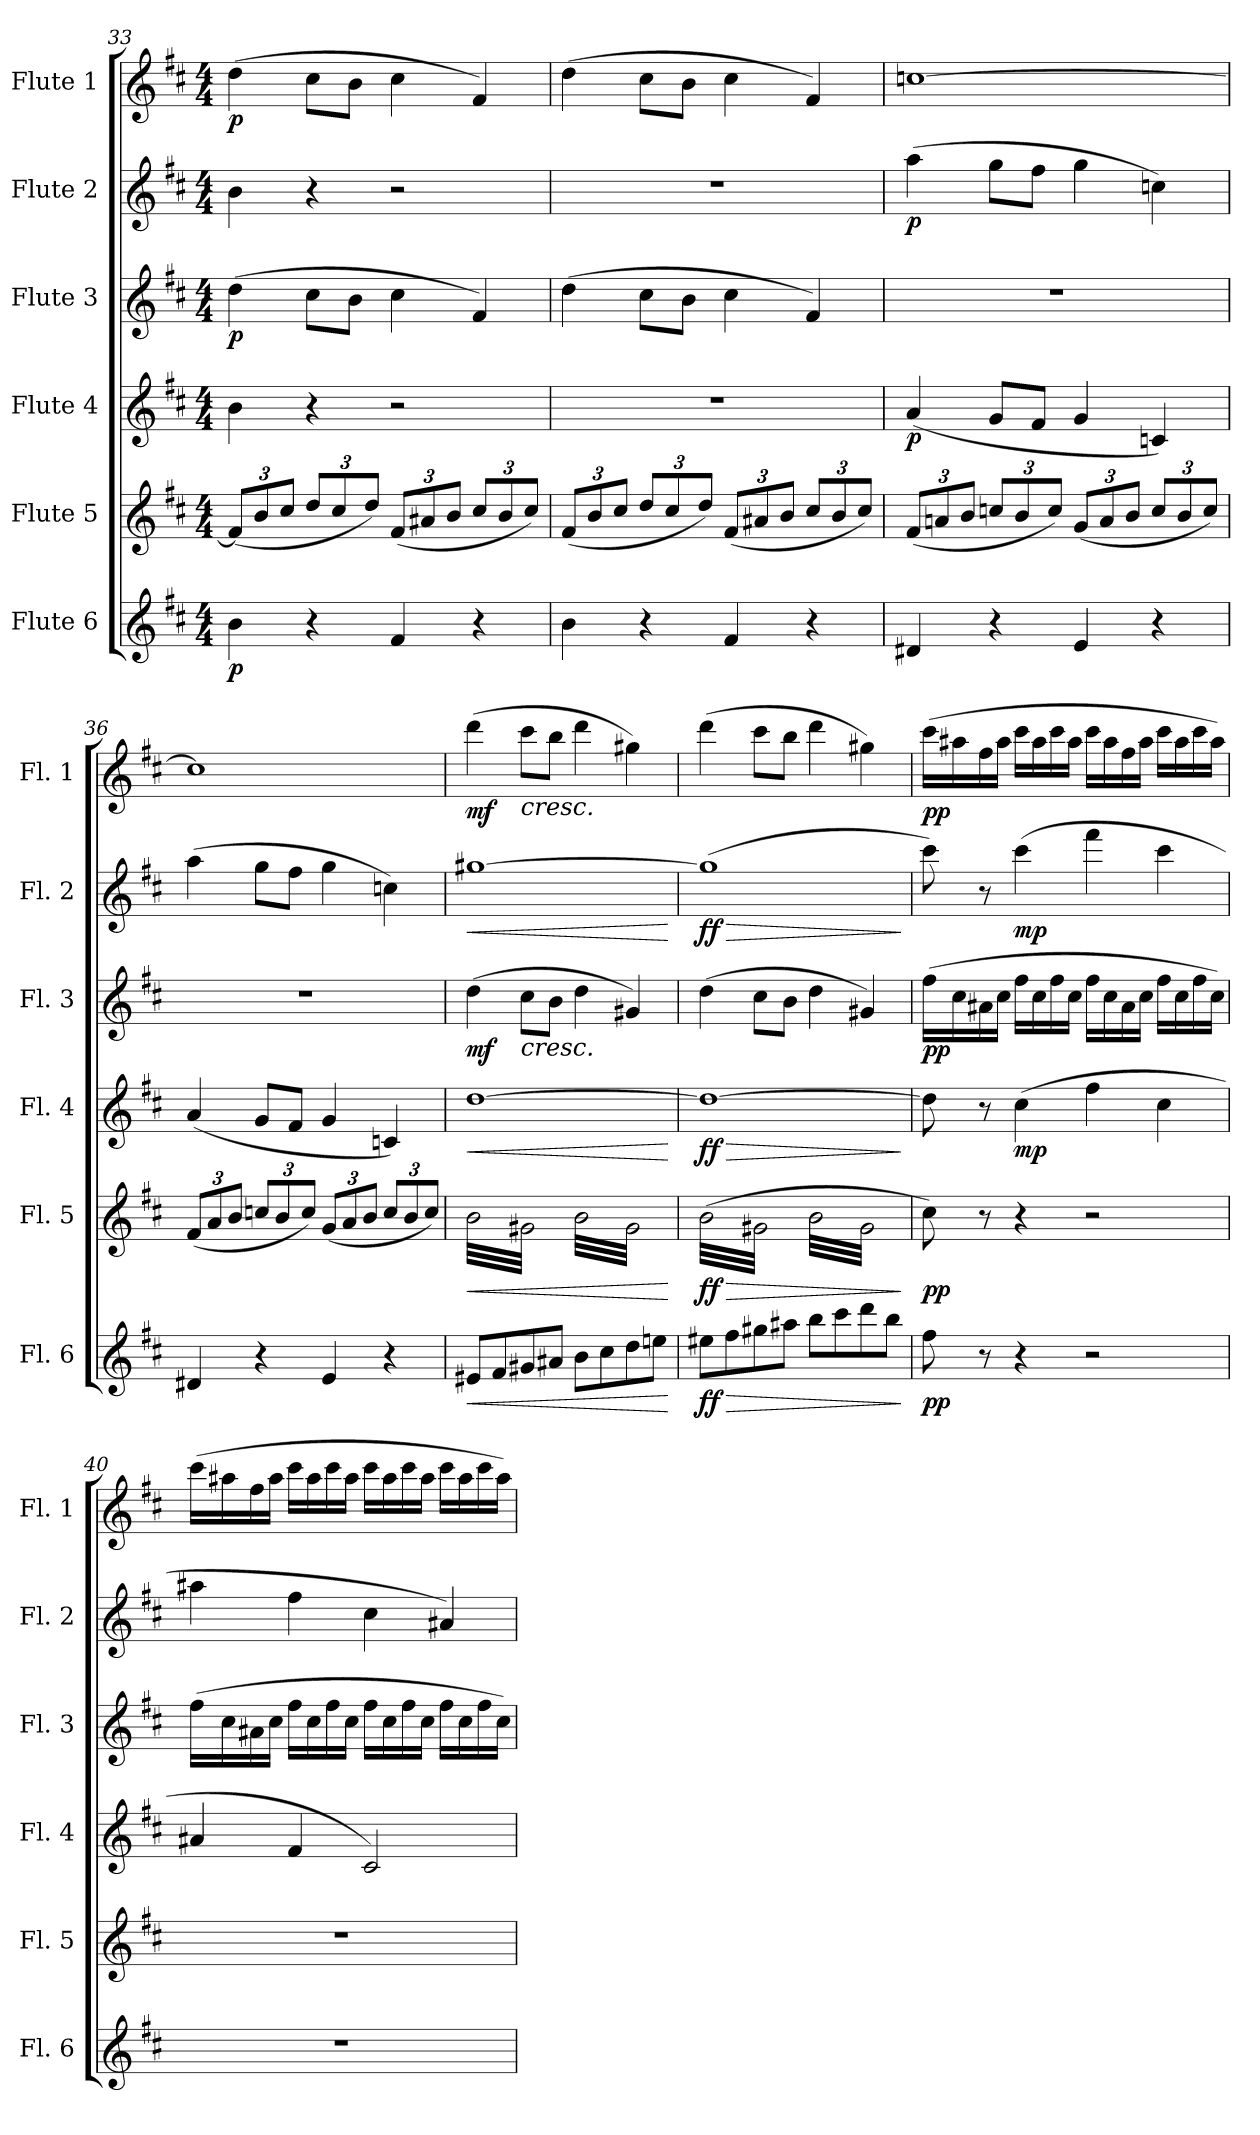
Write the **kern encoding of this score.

**kern	**dynam	**kern	**dynam	**kern	**dynam	**kern	**dynam	**kern	**dynam	**kern	**dynam
*part6	*part6	*part5	*part5	*part4	*part4	*part3	*part3	*part2	*part2	*part1	*part1
*staff6	*staff6	*staff5	*staff5	*staff4	*staff4	*staff3	*staff3	*staff2	*staff2	*staff1	*staff1
*I"Flute 6	*	*I"Flute 5	*	*I"Flute 4	*	*I"Flute 3	*	*I"Flute 2	*	*I"Flute 1	*
*I'Fl. 6	*	*I'Fl. 5	*	*I'Fl. 4	*	*I'Fl. 3	*	*I'Fl. 2	*	*I'Fl. 1	*
*clefG2	*	*clefG2	*	*clefG2	*	*clefG2	*	*clefG2	*	*clefG2	*
*k[f#c#]	*	*k[f#c#]	*	*k[f#c#]	*	*k[f#c#]	*	*k[f#c#]	*	*k[f#c#]	*
*M4/4	*	*M4/4	*	*M4/4	*	*M4/4	*	*M4/4	*	*M4/4	*
*	*	*Xbrackettup	*	*	*	*	*	*	*	*	*
=33	=33	=33	=33	=33	=33	=33	=33	=33	=33	=33	=33
!	!LO:DY:b	!	!	!	!	!	!LO:DY:b	!	!	!	!LO:DY:b
4b\	p	(<12f#/L]	.	4b\	.	(>4dd\	p	4b\	.	(>4dd\	p
.	.	12b/	.	.	.	.	.	.	.	.	.
.	.	12cc#/J	.	.	.	.	.	.	.	.	.
4r	.	12dd/L	.	4r	.	8cc#\L	.	4r	.	8cc#\L	.
.	.	12cc#/	.	.	.	.	.	.	.	.	.
.	.	.	.	.	.	8b\J	.	.	.	8b\J	.
.	.	12dd/J)	.	.	.	.	.	.	.	.	.
4f#/	.	(<12f#/L	.	2r	.	4cc#\	.	2r	.	4cc#\	.
.	.	12a#X/	.	.	.	.	.	.	.	.	.
.	.	12b/J	.	.	.	.	.	.	.	.	.
4r	.	12cc#/L	.	.	.	4f#/)	.	.	.	4f#/)	.
.	.	12b/	.	.	.	.	.	.	.	.	.
.	.	12cc#/J)	.	.	.	.	.	.	.	.	.
=34	=34	=34	=34	=34	=34	=34	=34	=34	=34	=34	=34
4b\	.	(<12f#/L	.	1r	.	(>4dd\	.	1r	.	(>4dd\	.
.	.	12b/	.	.	.	.	.	.	.	.	.
.	.	12cc#/J	.	.	.	.	.	.	.	.	.
4r	.	12dd/L	.	.	.	8cc#\L	.	.	.	8cc#\L	.
.	.	12cc#/	.	.	.	.	.	.	.	.	.
.	.	.	.	.	.	8b\J	.	.	.	8b\J	.
.	.	12dd/J)	.	.	.	.	.	.	.	.	.
4f#/	.	(<12f#/L	.	.	.	4cc#\	.	.	.	4cc#\	.
.	.	12a#X/	.	.	.	.	.	.	.	.	.
.	.	12b/J	.	.	.	.	.	.	.	.	.
4r	.	12cc#/L	.	.	.	4f#/)	.	.	.	4f#/)	.
.	.	12b/	.	.	.	.	.	.	.	.	.
.	.	12cc#/J)	.	.	.	.	.	.	.	.	.
!!LO:LB:g=z
=35	=35	=35	=35	=35	=35	=35	=35	=35	=35	=35	=35
!	!	!	!	!	!LO:DY:b	!	!	!	!LO:DY:b	!	!
4d#X/	.	(<12f#/L	.	(<4a/	p	1r	.	(>4aa\	p	[1ccn	.
.	.	12an/	.	.	.	.	.	.	.	.	.
.	.	12b/J	.	.	.	.	.	.	.	.	.
4r	.	12ccn/L	.	8g/L	.	.	.	8gg\L	.	.	.
.	.	12b/	.	.	.	.	.	.	.	.	.
.	.	.	.	8f#/J	.	.	.	8ff#\J	.	.	.
.	.	12cc/J)	.	.	.	.	.	.	.	.	.
4e/	.	(<12g/L	.	4g/	.	.	.	4gg\	.	.	.
.	.	12a/	.	.	.	.	.	.	.	.	.
.	.	12b/J	.	.	.	.	.	.	.	.	.
4r	.	12cc/L	.	4cn/)	.	.	.	4ccn\)	.	.	.
.	.	12b/	.	.	.	.	.	.	.	.	.
.	.	12cc/J)	.	.	.	.	.	.	.	.	.
=36	=36	=36	=36	=36	=36	=36	=36	=36	=36	=36	=36
4d#X/	.	(<12f#/L	.	(<4a/	.	1r	.	(>4aa\	.	1cc]	.
.	.	12a/	.	.	.	.	.	.	.	.	.
.	.	12b/J	.	.	.	.	.	.	.	.	.
4r	.	12ccn/L	.	8g/L	.	.	.	8gg\L	.	.	.
.	.	12b/	.	.	.	.	.	.	.	.	.
.	.	.	.	8f#/J	.	.	.	8ff#\J	.	.	.
.	.	12cc/J)	.	.	.	.	.	.	.	.	.
4e/	.	(<12g/L	.	4g/	.	.	.	4gg\	.	.	.
.	.	12a/	.	.	.	.	.	.	.	.	.
.	.	12b/J	.	.	.	.	.	.	.	.	.
4r	.	12cc/L	.	4cn/)	.	.	.	4ccn\)	.	.	.
.	.	12b/	.	.	.	.	.	.	.	.	.
.	.	12cc/J)	.	.	.	.	.	.	.	.	.
=37	=37	=37	=37	=37	=37	=37	=37	=37	=37	=37	=37
!	!LO:HP:b	!	!	!	!	!	!	!	!	!	!
*	*	*brackettup	*	*	*	*	*	*	*	*	*
!	!	!	!LO:HP:b	!	!LO:HP:b	!	!LO:DY:b	!	!LO:HP:b	!	!LO:DY:b
*	*	*tremolo	*	*	*	*	*	*	*	*	*
8e#X/L	<	(>32b\LLL	<	[1dd	<	(>4dd\	mf	[1gg#X	<	(>4ddd\	mf
.	.	32g#X\	.	.	.	.	.	.	.	.	.
.	.	32b\	.	.	.	.	.	.	.	.	.
.	.	32g#X\	.	.	.	.	.	.	.	.	.
8f#/	.	32b\	.	.	.	.	.	.	.	.	.
.	.	32g#X\	.	.	.	.	.	.	.	.	.
.	.	32b\	.	.	.	.	.	.	.	.	.
.	.	32g#X\	.	.	.	.	.	.	.	.	.
!	!	!	!	!	!	!	!	!	!	!LO:TX:b:i:t=cresc.	!
!	!	!	!	!	!	!LO:TX:b:i:t=cresc.	!	!	!	!	!
8g#X/	.	32b\	.	.	.	8cc#\L	.	.	.	8ccc#\L	.
.	.	32g#X\	.	.	.	.	.	.	.	.	.
.	.	32b\	.	.	.	.	.	.	.	.	.
.	.	32g#X\	.	.	.	.	.	.	.	.	.
8a#X/J	.	32b\	.	.	.	8b\J	.	.	.	8bb\J	.
.	.	32g#X\	.	.	.	.	.	.	.	.	.
.	.	32b\	.	.	.	.	.	.	.	.	.
.	.	32g#X\JJJ	.	.	.	.	.	.	.	.	.
8b\L	.	32b\LLL	.	.	.	4dd\	.	.	.	4ddd\	.
.	.	32g#\)	.	.	.	.	.	.	.	.	.
.	.	32b\	.	.	.	.	.	.	.	.	.
.	.	32g#\)	.	.	.	.	.	.	.	.	.
8cc#\	.	32b\	.	.	.	.	.	.	.	.	.
.	.	32g#\)	.	.	.	.	.	.	.	.	.
.	.	32b\	.	.	.	.	.	.	.	.	.
.	.	32g#\)	.	.	.	.	.	.	.	.	.
8dd\	.	32b\	.	.	.	4g#X/)	.	.	.	4gg#X\)	.
.	.	32g#\)	.	.	.	.	.	.	.	.	.
.	.	32b\	.	.	.	.	.	.	.	.	.
.	.	32g#\)	.	.	.	.	.	.	.	.	.
8een\J	.	32b\	.	.	.	.	.	.	.	.	.
.	.	32g#\)	.	.	.	.	.	.	.	.	.
.	.	32b\	.	.	.	.	.	.	.	.	.
.	.	32g#\)JJJ	.	.	.	.	.	.	.	.	.
.	[	.	[	.	[	.	.	.	[	.	.
=38	=38	=38	=38	=38	=38	=38	=38	=38	=38	=38	=38
!	!LO:HP:b	!	!LO:HP:b	!	!LO:HP:b	!	!	!	!LO:HP:b	!	!
!	!LO:DY:n=1:b	!	!LO:DY:n=1:b	!	!LO:DY:n=1:b	!	!	!	!LO:DY:n=1:b	!	!
8ee#X\L	> ff	(>32b\LLL	> ff	1dd_	> ff	(>4dd\	.	(>1gg#]	> ff	(>4ddd\	.
.	.	32g#X\	.	.	.	.	.	.	.	.	.
.	.	32b\	.	.	.	.	.	.	.	.	.
.	.	32g#X\	.	.	.	.	.	.	.	.	.
8ff#\	.	32b\	.	.	.	.	.	.	.	.	.
.	.	32g#X\	.	.	.	.	.	.	.	.	.
.	.	32b\	.	.	.	.	.	.	.	.	.
.	.	32g#X\	.	.	.	.	.	.	.	.	.
8gg#X\	.	32b\	.	.	.	8cc#\L	.	.	.	8ccc#\L	.
.	.	32g#X\	.	.	.	.	.	.	.	.	.
.	.	32b\	.	.	.	.	.	.	.	.	.
.	.	32g#X\	.	.	.	.	.	.	.	.	.
8aa#X\J	.	32b\	.	.	.	8b\J	.	.	.	8bb\J	.
.	.	32g#X\	.	.	.	.	.	.	.	.	.
.	.	32b\	.	.	.	.	.	.	.	.	.
.	.	32g#X\JJJ	.	.	.	.	.	.	.	.	.
8bb\L	.	32b\LLL	.	.	.	4dd\	.	.	.	4ddd\	.
.	.	32g#\	.	.	.	.	.	.	.	.	.
.	.	32b\	.	.	.	.	.	.	.	.	.
.	.	32g#\	.	.	.	.	.	.	.	.	.
8ccc#\	.	32b\	.	.	.	.	.	.	.	.	.
.	.	32g#\	.	.	.	.	.	.	.	.	.
.	.	32b\	.	.	.	.	.	.	.	.	.
.	.	32g#\	.	.	.	.	.	.	.	.	.
8ddd\	.	32b\	.	.	.	4g#X/)	.	.	.	4gg#X\)	.
.	.	32g#\	.	.	.	.	.	.	.	.	.
.	.	32b\	.	.	.	.	.	.	.	.	.
.	.	32g#\	.	.	.	.	.	.	.	.	.
8bb\J	.	32b\	.	.	.	.	.	.	.	.	.
.	.	32g#\	.	.	.	.	.	.	.	.	.
.	.	32b\	.	.	.	.	.	.	.	.	.
.	.	32g#\JJJ	.	.	.	.	.	.	.	.	.
*	*	*Xtremolo	*	*	*	*	*	*	*	*	*
.	]	.	]	.	]	.	.	.	]	.	.
!!LO:PB:g=z
=39	=39	=39	=39	=39	=39	=39	=39	=39	=39	=39	=39
!	!LO:DY:b	!	!LO:DY:b	!	!	!	!LO:DY:b	!	!	!	!LO:DY:b
8ff#\	pp	8cc#\)	pp	8dd\]	.	(>16ff#\LL	pp	8ccc#\)	.	(>16ccc#\LL	pp
.	.	.	.	.	.	.	.	.	.	.	.
.	.	.	.	.	.	16cc#\	.	.	.	16aa#X\	.
.	.	.	.	.	.	.	.	.	.	.	.
8r	.	8r	.	8r	.	16a#X\	.	8r	.	16ff#\	.
.	.	.	.	.	.	.	.	.	.	.	.
.	.	.	.	.	.	16cc#\JJ	.	.	.	16aa#\JJ	.
.	.	.	.	.	.	.	.	.	.	.	.
!	!	!	!	!	!LO:DY:b	!	!	!	!LO:DY:b	!	!
4r	.	4r	.	(>4cc#\	mp	16ff#\LL	.	(>4ccc#\	mp	16ccc#\LL	.
.	.	.	.	.	.	16cc#\	.	.	.	16aa#\	.
.	.	.	.	.	.	16ff#\	.	.	.	16ccc#\	.
.	.	.	.	.	.	16cc#\JJ	.	.	.	16aa#\JJ	.
2r	.	2r	.	4ff#\	.	16ff#\LL	.	4fff#\	.	16ccc#\LL	.
.	.	.	.	.	.	16cc#\	.	.	.	16aa#\	.
.	.	.	.	.	.	16a#\	.	.	.	16ff#\	.
.	.	.	.	.	.	16cc#\JJ	.	.	.	16aa#\JJ	.
.	.	.	.	4cc#\	.	16ff#\LL	.	4ccc#\	.	16ccc#\LL	.
.	.	.	.	.	.	16cc#\	.	.	.	16aa#\	.
.	.	.	.	.	.	16ff#\	.	.	.	16ccc#\	.
.	.	.	.	.	.	16cc#\JJ)	.	.	.	16aa#\JJ)	.
=40	=40	=40	=40	=40	=40	=40	=40	=40	=40	=40	=40
1r	.	1r	.	4a#X/	.	(>16ff#\LL	.	4aa#X\	.	(>16ccc#\LL	.
.	.	.	.	.	.	16cc#\	.	.	.	16aa#X\	.
.	.	.	.	.	.	16a#X\	.	.	.	16ff#\	.
.	.	.	.	.	.	16cc#\JJ	.	.	.	16aa#\JJ	.
.	.	.	.	4f#/	.	16ff#\LL	.	4ff#\	.	16ccc#\LL	.
.	.	.	.	.	.	16cc#\	.	.	.	16aa#\	.
.	.	.	.	.	.	16ff#\	.	.	.	16ccc#\	.
.	.	.	.	.	.	16cc#\JJ	.	.	.	16aa#\JJ	.
.	.	.	.	2c#/)	.	16ff#\LL	.	4cc#\	.	16ccc#\LL	.
.	.	.	.	.	.	16cc#\	.	.	.	16aa#\	.
.	.	.	.	.	.	16ff#\	.	.	.	16ccc#\	.
.	.	.	.	.	.	16cc#\JJ	.	.	.	16aa#\JJ	.
.	.	.	.	.	.	16ff#\LL	.	4a#X/)	.	16ccc#\LL	.
.	.	.	.	.	.	16cc#\	.	.	.	16aa#\	.
.	.	.	.	.	.	16ff#\	.	.	.	16ccc#\	.
.	.	.	.	.	.	16cc#\JJ)	.	.	.	16aa#\JJ)	.
=	=	=	=	=	=	=	=	=	=	=	=
*-	*-	*-	*-	*-	*-	*-	*-	*-	*-	*-	*-
